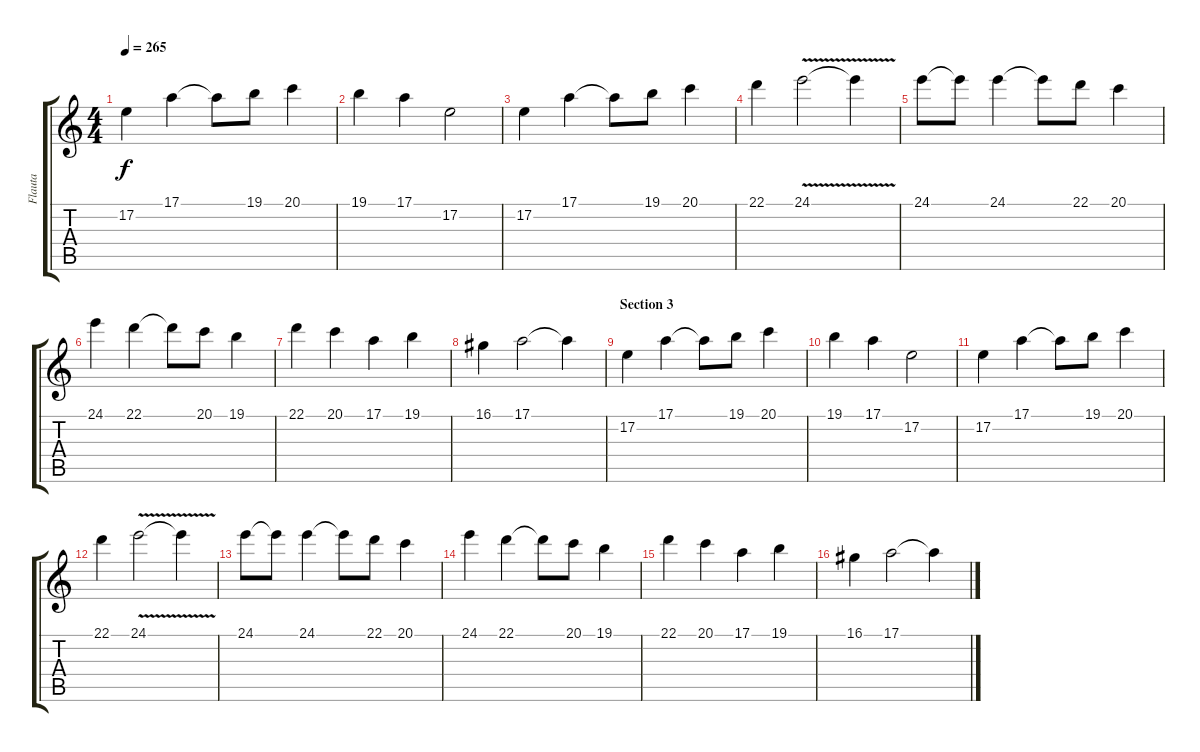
\track ("Flauta" "Flauta") {instrument panflute}
\staff {score tabs}
\tuning (E4 B3 G3 D3 A2 E2) {hide}
\ts (4 4)
\tempo 265
\clef g2
\ks c
17.2.4{dy f} 17.1.4 17.1{t}.8 19.1.8 20.1.4 |
19.1.4 17.1.4 17.2.2 |
17.2.4 17.1.4 17.1{t}.8 19.1.8 20.1.4 |
22.1.4 24.1{v}.2 24.1{t}.4 |
24.1.8 24.1{t}.8 24.1.4 24.1{t}.8 22.1.8 20.1.4 |
24.1.4 22.1.4 22.1{t}.8 20.1.8 19.1.4 |
22.1.4 20.1.4 17.1.4 19.1.4 |
16.1.4 17.1.2 17.1{t}.4 |
\section ("" "Section 3")
17.2.4 17.1.4 17.1{t}.8 19.1.8 20.1.4 |
19.1.4 17.1.4 17.2.2 |
17.2.4 17.1.4 17.1{t}.8 19.1.8 20.1.4 |
22.1.4 24.1{v}.2 24.1{t}.4 |
24.1.8 24.1{t}.8 24.1.4 24.1{t}.8 22.1.8 20.1.4 |
24.1.4 22.1.4 22.1{t}.8 20.1.8 19.1.4 |
22.1.4 20.1.4 17.1.4 19.1.4 |
16.1.4 17.1.2 17.1{t}.4
